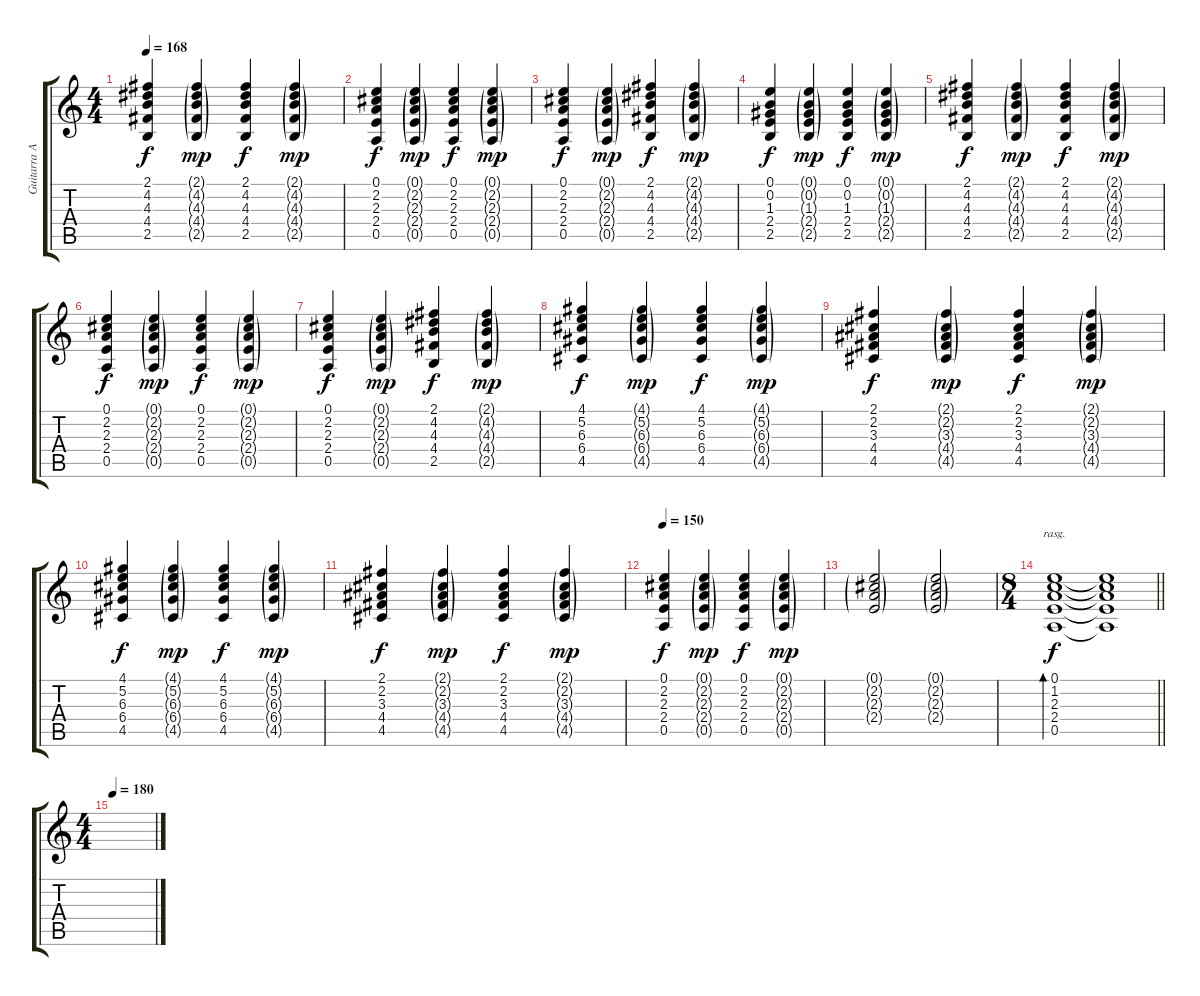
\track ("Guitarra Acustica" "Guitarra A") {instrument acousticguitarsteel}
\staff {score tabs}
\tuning (E4 B3 G3 D3 A2 E2) {hide}
\ts (4 4)
\tempo 168
\clef g2
\ks c
(2.1 4.2 4.3 4.4 2.5).4{dy f} (2.1{g} 4.2{g} 4.3{g} 4.4{g} 2.5{g}).4{dy mp} (2.1 4.2 4.3 4.4 2.5).4{dy f} (2.1{g} 4.2{g} 4.3{g} 4.4{g} 2.5{g}).4{dy mp} |
(0.1 2.2 2.3 2.4 0.5).4{dy f} (0.1{g} 2.2{g} 2.3{g} 2.4{g} 0.5{g}).4{dy mp} (0.1 2.2 2.3 2.4 0.5).4{dy f} (0.1{g} 2.2{g} 2.3{g} 2.4{g} 0.5{g}).4{dy mp} |
(0.1 2.2 2.3 2.4 0.5).4{dy f} (0.1{g} 2.2{g} 2.3{g} 2.4{g} 0.5{g}).4{dy mp} (2.1 4.2 4.3 4.4 2.5).4{dy f} (2.1{g} 4.2{g} 4.3{g} 4.4{g} 2.5{g}).4{dy mp} |
(0.1 0.2 1.3 2.4 2.5).4{dy f} (0.1{g} 0.2{g} 1.3{g} 2.4{g} 2.5{g}).4{dy mp} (0.1 0.2 1.3 2.4 2.5).4{dy f} (0.1{g} 0.2{g} 1.3{g} 2.4{g} 2.5{g}).4{dy mp} |
(2.1 4.2 4.3 4.4 2.5).4{dy f} (2.1{g} 4.2{g} 4.3{g} 4.4{g} 2.5{g}).4{dy mp} (2.1 4.2 4.3 4.4 2.5).4{dy f} (2.1{g} 4.2{g} 4.3{g} 4.4{g} 2.5{g}).4{dy mp} |
(0.1 2.2 2.3 2.4 0.5).4{dy f} (0.1{g} 2.2{g} 2.3{g} 2.4{g} 0.5{g}).4{dy mp} (0.1 2.2 2.3 2.4 0.5).4{dy f} (0.1{g} 2.2{g} 2.3{g} 2.4{g} 0.5{g}).4{dy mp} |
(0.1 2.2 2.3 2.4 0.5).4{dy f} (0.1{g} 2.2{g} 2.3{g} 2.4{g} 0.5{g}).4{dy mp} (2.1 4.2 4.3 4.4 2.5).4{dy f} (2.1{g} 4.2{g} 4.3{g} 4.4{g} 2.5{g}).4{dy mp} |
(4.1 5.2 6.3 6.4 4.5).4{dy f} (4.1{g} 5.2{g} 6.3{g} 6.4{g} 4.5{g}).4{dy mp} (4.1 5.2 6.3 6.4 4.5).4{dy f} (4.1{g} 5.2{g} 6.3{g} 6.4{g} 4.5{g}).4{dy mp} |
(2.1 2.2 3.3 4.4 4.5).4{dy f} (2.1{g} 2.2{g} 3.3{g} 4.4{g} 4.5{g}).4{dy mp} (2.1 2.2 3.3 4.4 4.5).4{dy f} (2.1{g} 2.2{g} 3.3{g} 4.4{g} 4.5{g}).4{dy mp} |
(4.1 5.2 6.3 6.4 4.5).4{dy f} (4.1{g} 5.2{g} 6.3{g} 6.4{g} 4.5{g}).4{dy mp} (4.1 5.2 6.3 6.4 4.5).4{dy f} (4.1{g} 5.2{g} 6.3{g} 6.4{g} 4.5{g}).4{dy mp} |
(2.1 2.2 3.3 4.4 4.5).4{dy f} (2.1{g} 2.2{g} 3.3{g} 4.4{g} 4.5{g}).4{dy mp} (2.1 2.2 3.3 4.4 4.5).4{dy f} (2.1{g} 2.2{g} 3.3{g} 4.4{g} 4.5{g}).4{dy mp} |
\tempo 150
(0.1 2.2 2.3 2.4 0.5).4{dy f} (0.1{g} 2.2{g} 2.3{g} 2.4{g} 0.5{g}).4{dy mp} (0.1 2.2 2.3 2.4 0.5).4{dy f} (0.1{g} 2.2{g} 2.3{g} 2.4{g} 0.5{g}).4{dy mp} |
(0.1{g} 2.2{g} 2.3{g} 2.4{g}).2 (0.1{g} 2.2{g} 2.3{g} 2.4{g}).2 |
\ts (8 4)
\barLineRight lightlight
(0.1 1.2 2.3 2.4 0.5).1{bd 480 rasg ii dy f} (0.1{t} 1.2{t} 2.3{t} 2.4{t} 0.5{t}).1 |
\ts (4 4)
\tempo 180
